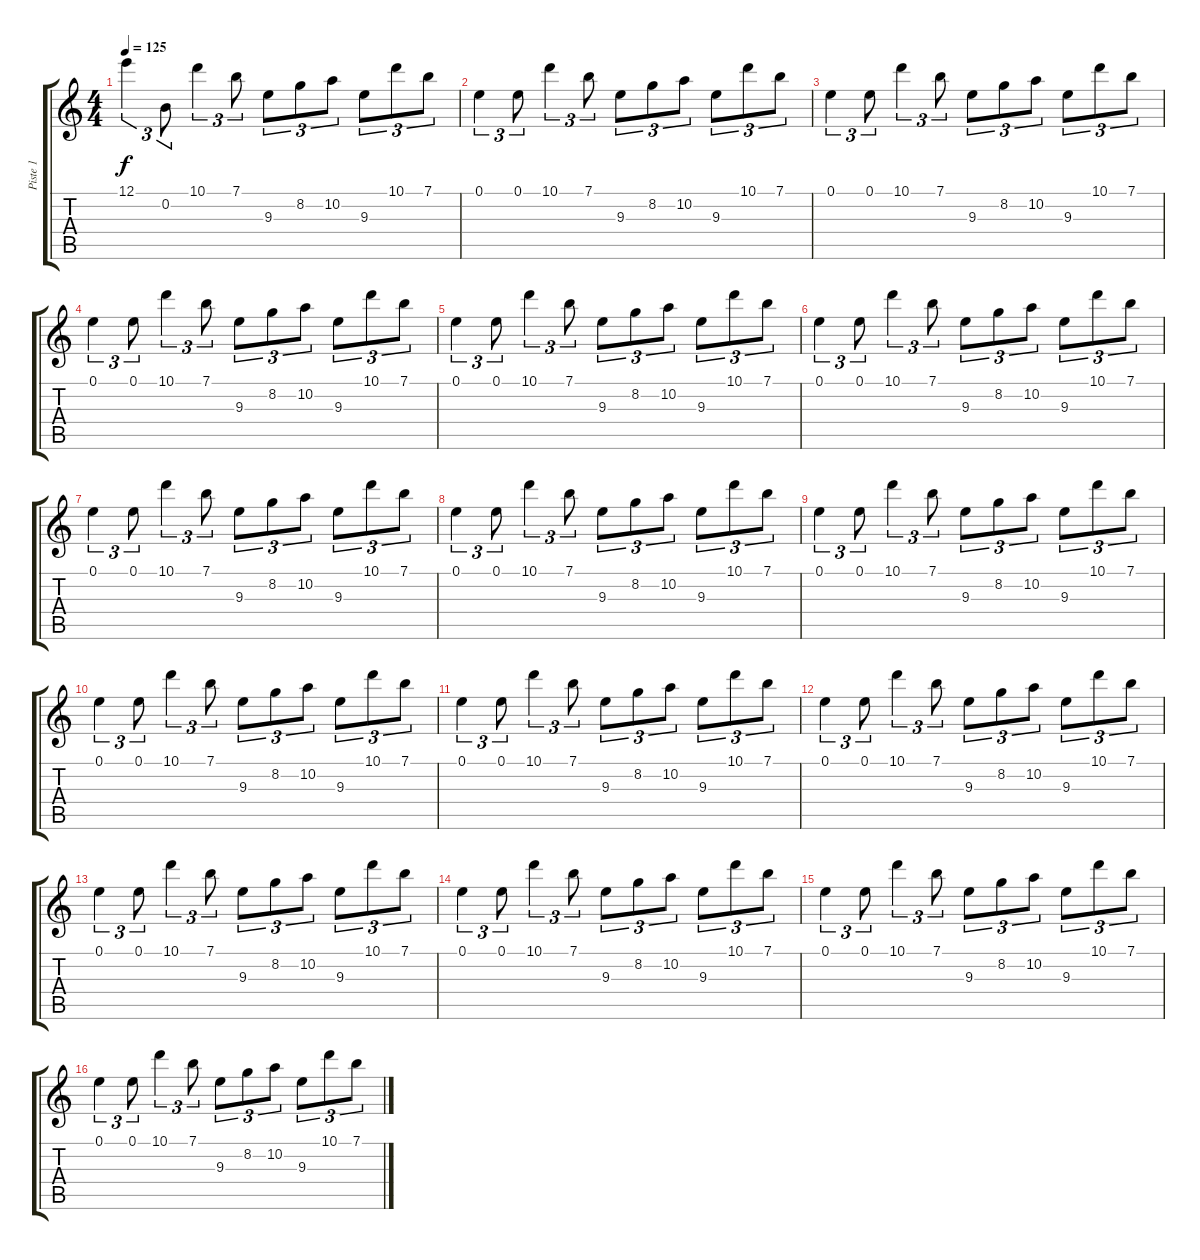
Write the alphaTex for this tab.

\track ("Piste 1" "Piste 1") {instrument distortionguitar}
\staff {score tabs}
\tuning (E4 B3 G3 D3 A2 E2) {hide}
\ts (4 4)
\tempo 125
\clef g2
\ks c
12.1.4{tu (3 2) dy f instrument distortionguitar} 0.2.8{tu (3 2)} 10.1.4{tu (3 2)} 7.1.8{tu (3 2)} 9.3.8{tu (3 2)} 8.2.8{tu (3 2)} 10.2.8{tu (3 2)} 9.3.8{tu (3 2)} 10.1.8{tu (3 2)} 7.1.8{tu (3 2)} |
0.1.4{tu (3 2)} 0.1.8{tu (3 2)} 10.1.4{tu (3 2)} 7.1.8{tu (3 2)} 9.3.8{tu (3 2)} 8.2.8{tu (3 2)} 10.2.8{tu (3 2)} 9.3.8{tu (3 2)} 10.1.8{tu (3 2)} 7.1.8{tu (3 2)} |
0.1.4{tu (3 2)} 0.1.8{tu (3 2)} 10.1.4{tu (3 2)} 7.1.8{tu (3 2)} 9.3.8{tu (3 2)} 8.2.8{tu (3 2)} 10.2.8{tu (3 2)} 9.3.8{tu (3 2)} 10.1.8{tu (3 2)} 7.1.8{tu (3 2)} |
0.1.4{tu (3 2)} 0.1.8{tu (3 2)} 10.1.4{tu (3 2)} 7.1.8{tu (3 2)} 9.3.8{tu (3 2)} 8.2.8{tu (3 2)} 10.2.8{tu (3 2)} 9.3.8{tu (3 2)} 10.1.8{tu (3 2)} 7.1.8{tu (3 2)} |
0.1.4{tu (3 2)} 0.1.8{tu (3 2)} 10.1.4{tu (3 2)} 7.1.8{tu (3 2)} 9.3.8{tu (3 2)} 8.2.8{tu (3 2)} 10.2.8{tu (3 2)} 9.3.8{tu (3 2)} 10.1.8{tu (3 2)} 7.1.8{tu (3 2)} |
0.1.4{tu (3 2)} 0.1.8{tu (3 2)} 10.1.4{tu (3 2)} 7.1.8{tu (3 2)} 9.3.8{tu (3 2)} 8.2.8{tu (3 2)} 10.2.8{tu (3 2)} 9.3.8{tu (3 2)} 10.1.8{tu (3 2)} 7.1.8{tu (3 2)} |
0.1.4{tu (3 2)} 0.1.8{tu (3 2)} 10.1.4{tu (3 2)} 7.1.8{tu (3 2)} 9.3.8{tu (3 2)} 8.2.8{tu (3 2)} 10.2.8{tu (3 2)} 9.3.8{tu (3 2)} 10.1.8{tu (3 2)} 7.1.8{tu (3 2)} |
0.1.4{tu (3 2)} 0.1.8{tu (3 2)} 10.1.4{tu (3 2)} 7.1.8{tu (3 2)} 9.3.8{tu (3 2)} 8.2.8{tu (3 2)} 10.2.8{tu (3 2)} 9.3.8{tu (3 2)} 10.1.8{tu (3 2)} 7.1.8{tu (3 2)} |
0.1.4{tu (3 2)} 0.1.8{tu (3 2)} 10.1.4{tu (3 2)} 7.1.8{tu (3 2)} 9.3.8{tu (3 2)} 8.2.8{tu (3 2)} 10.2.8{tu (3 2)} 9.3.8{tu (3 2)} 10.1.8{tu (3 2)} 7.1.8{tu (3 2)} |
0.1.4{tu (3 2)} 0.1.8{tu (3 2)} 10.1.4{tu (3 2)} 7.1.8{tu (3 2)} 9.3.8{tu (3 2)} 8.2.8{tu (3 2)} 10.2.8{tu (3 2)} 9.3.8{tu (3 2)} 10.1.8{tu (3 2)} 7.1.8{tu (3 2)} |
0.1.4{tu (3 2)} 0.1.8{tu (3 2)} 10.1.4{tu (3 2)} 7.1.8{tu (3 2)} 9.3.8{tu (3 2)} 8.2.8{tu (3 2)} 10.2.8{tu (3 2)} 9.3.8{tu (3 2)} 10.1.8{tu (3 2)} 7.1.8{tu (3 2)} |
0.1.4{tu (3 2)} 0.1.8{tu (3 2)} 10.1.4{tu (3 2)} 7.1.8{tu (3 2)} 9.3.8{tu (3 2)} 8.2.8{tu (3 2)} 10.2.8{tu (3 2)} 9.3.8{tu (3 2)} 10.1.8{tu (3 2)} 7.1.8{tu (3 2)} |
0.1.4{tu (3 2)} 0.1.8{tu (3 2)} 10.1.4{tu (3 2)} 7.1.8{tu (3 2)} 9.3.8{tu (3 2)} 8.2.8{tu (3 2)} 10.2.8{tu (3 2)} 9.3.8{tu (3 2)} 10.1.8{tu (3 2)} 7.1.8{tu (3 2)} |
0.1.4{tu (3 2)} 0.1.8{tu (3 2)} 10.1.4{tu (3 2)} 7.1.8{tu (3 2)} 9.3.8{tu (3 2)} 8.2.8{tu (3 2)} 10.2.8{tu (3 2)} 9.3.8{tu (3 2)} 10.1.8{tu (3 2)} 7.1.8{tu (3 2)} |
0.1.4{tu (3 2)} 0.1.8{tu (3 2)} 10.1.4{tu (3 2)} 7.1.8{tu (3 2)} 9.3.8{tu (3 2)} 8.2.8{tu (3 2)} 10.2.8{tu (3 2)} 9.3.8{tu (3 2)} 10.1.8{tu (3 2)} 7.1.8{tu (3 2)} |
0.1.4{tu (3 2)} 0.1.8{tu (3 2)} 10.1.4{tu (3 2)} 7.1.8{tu (3 2)} 9.3.8{tu (3 2)} 8.2.8{tu (3 2)} 10.2.8{tu (3 2)} 9.3.8{tu (3 2)} 10.1.8{tu (3 2)} 7.1.8{tu (3 2)}
